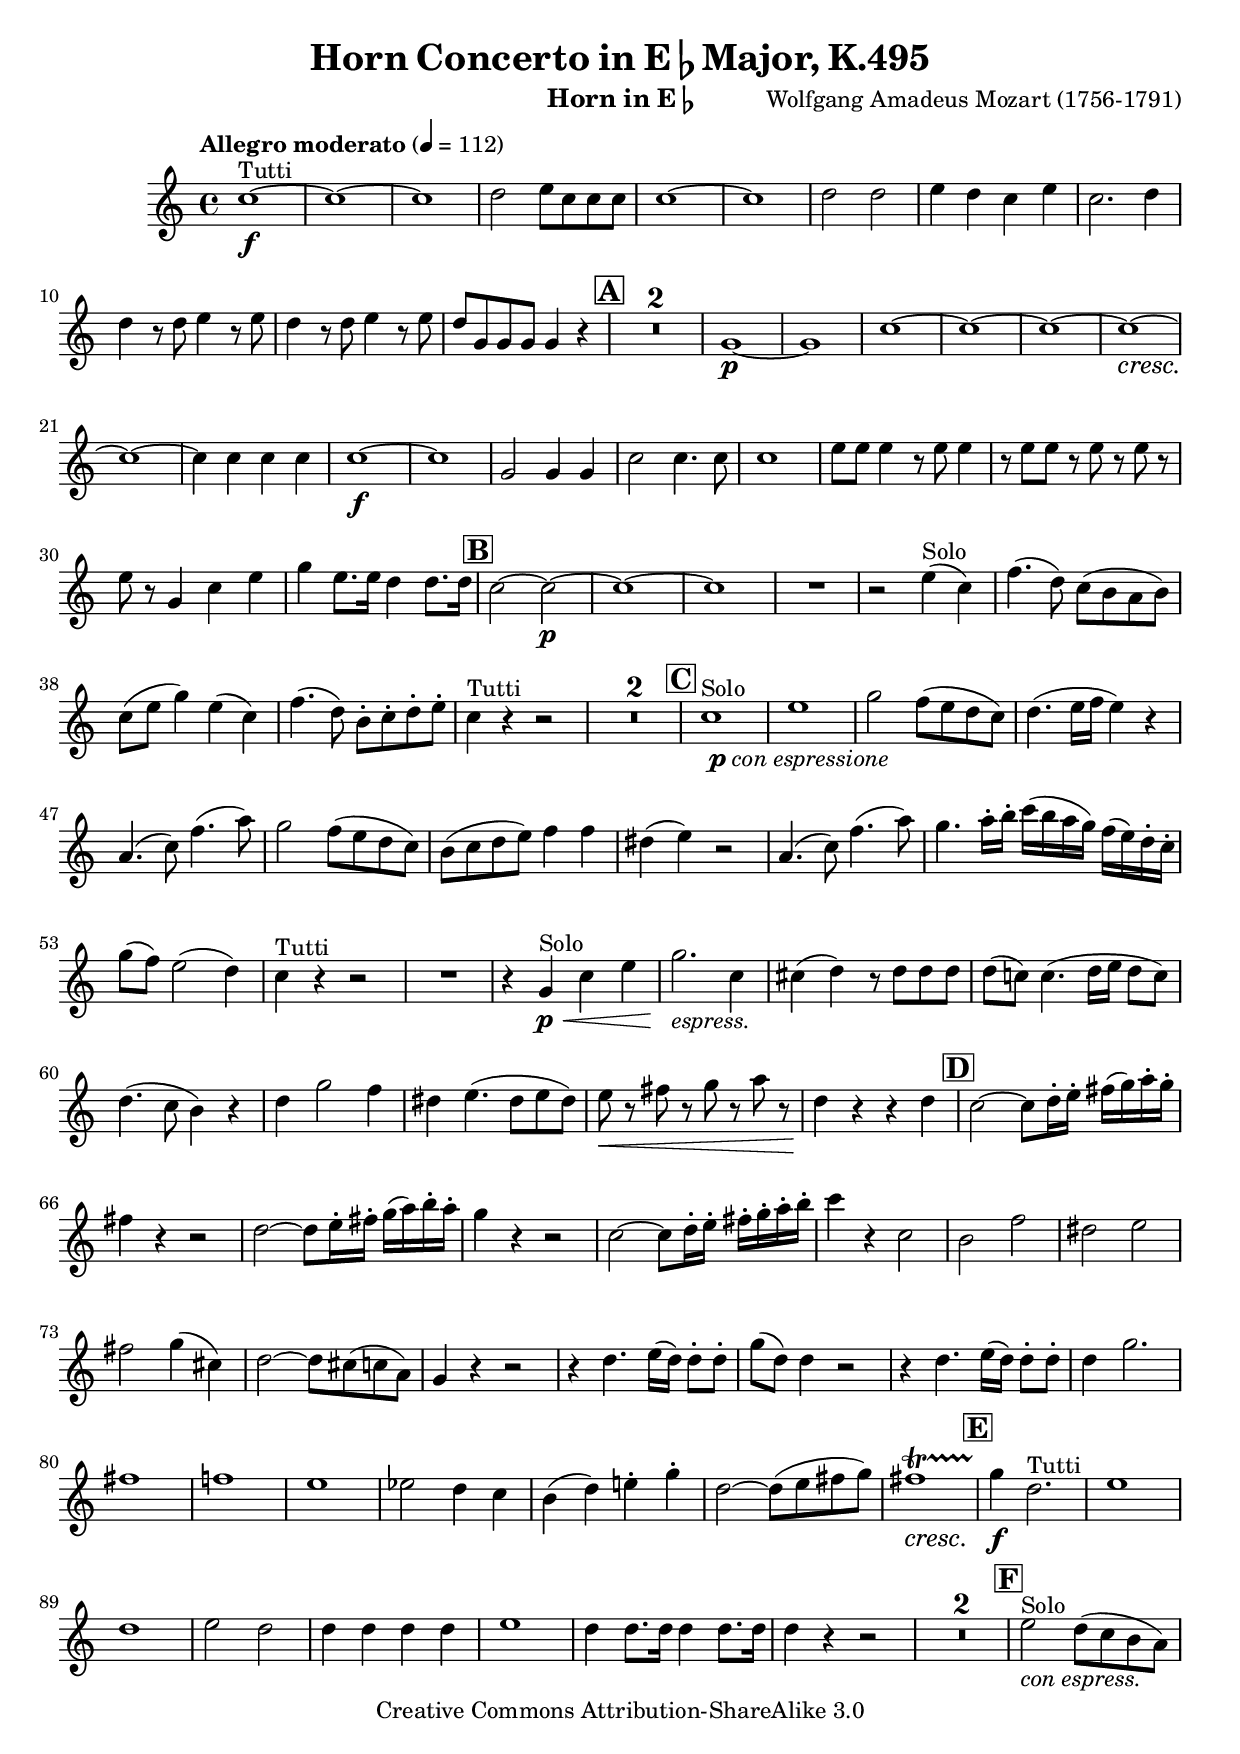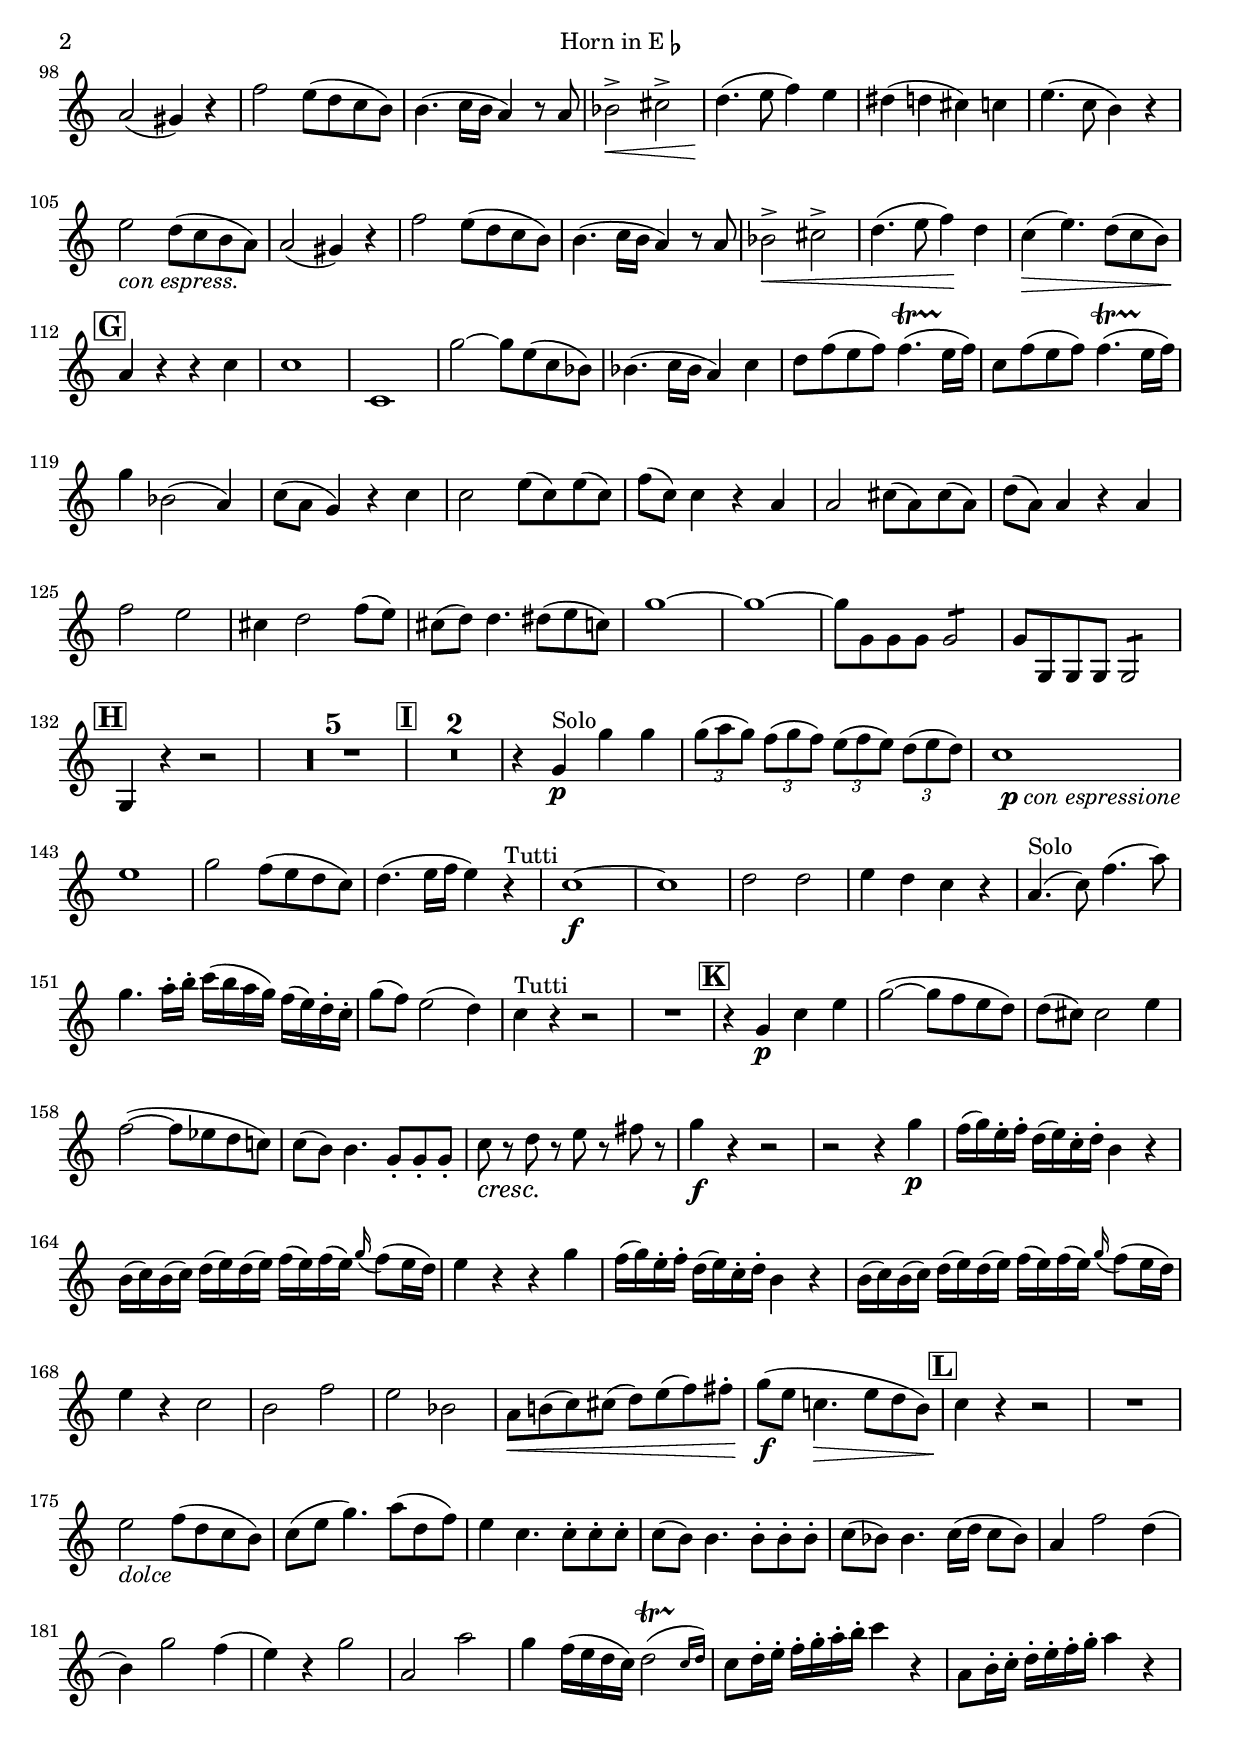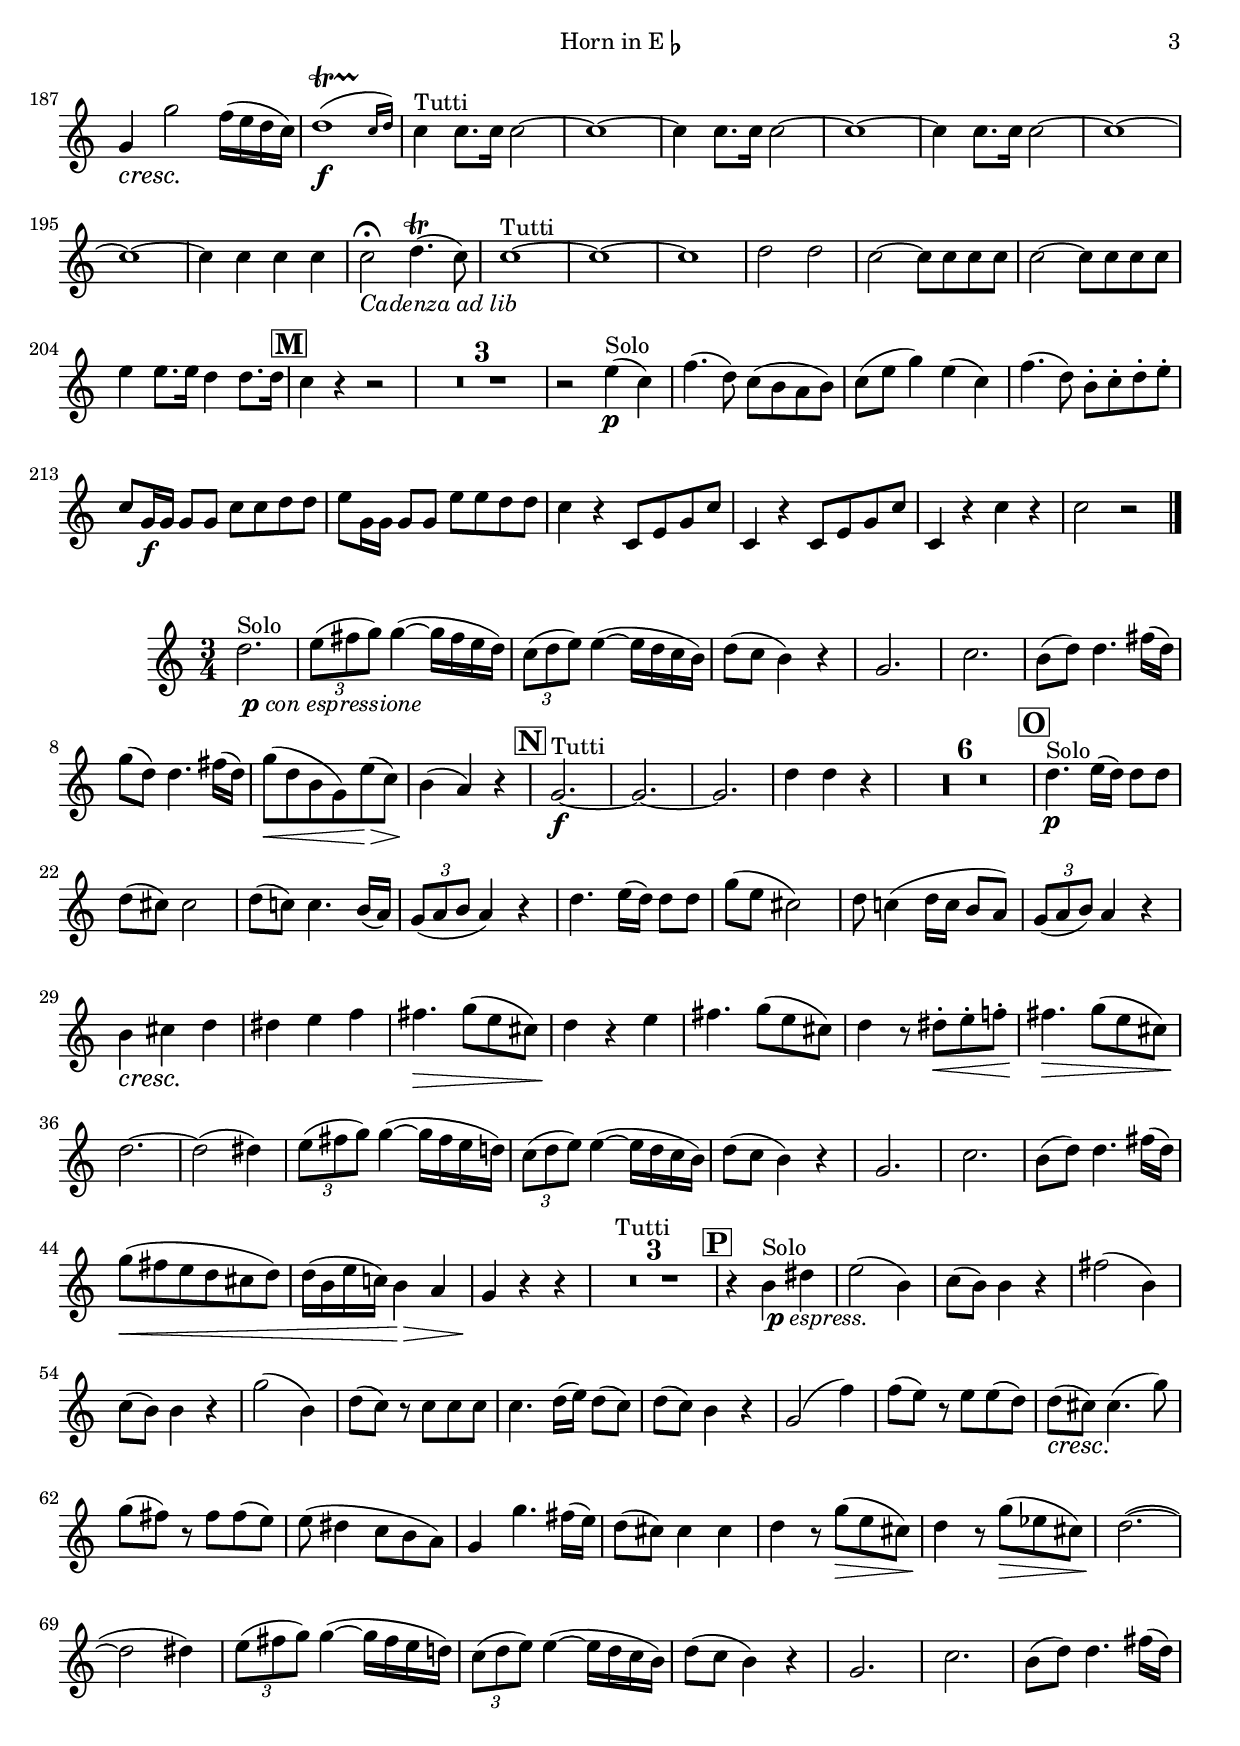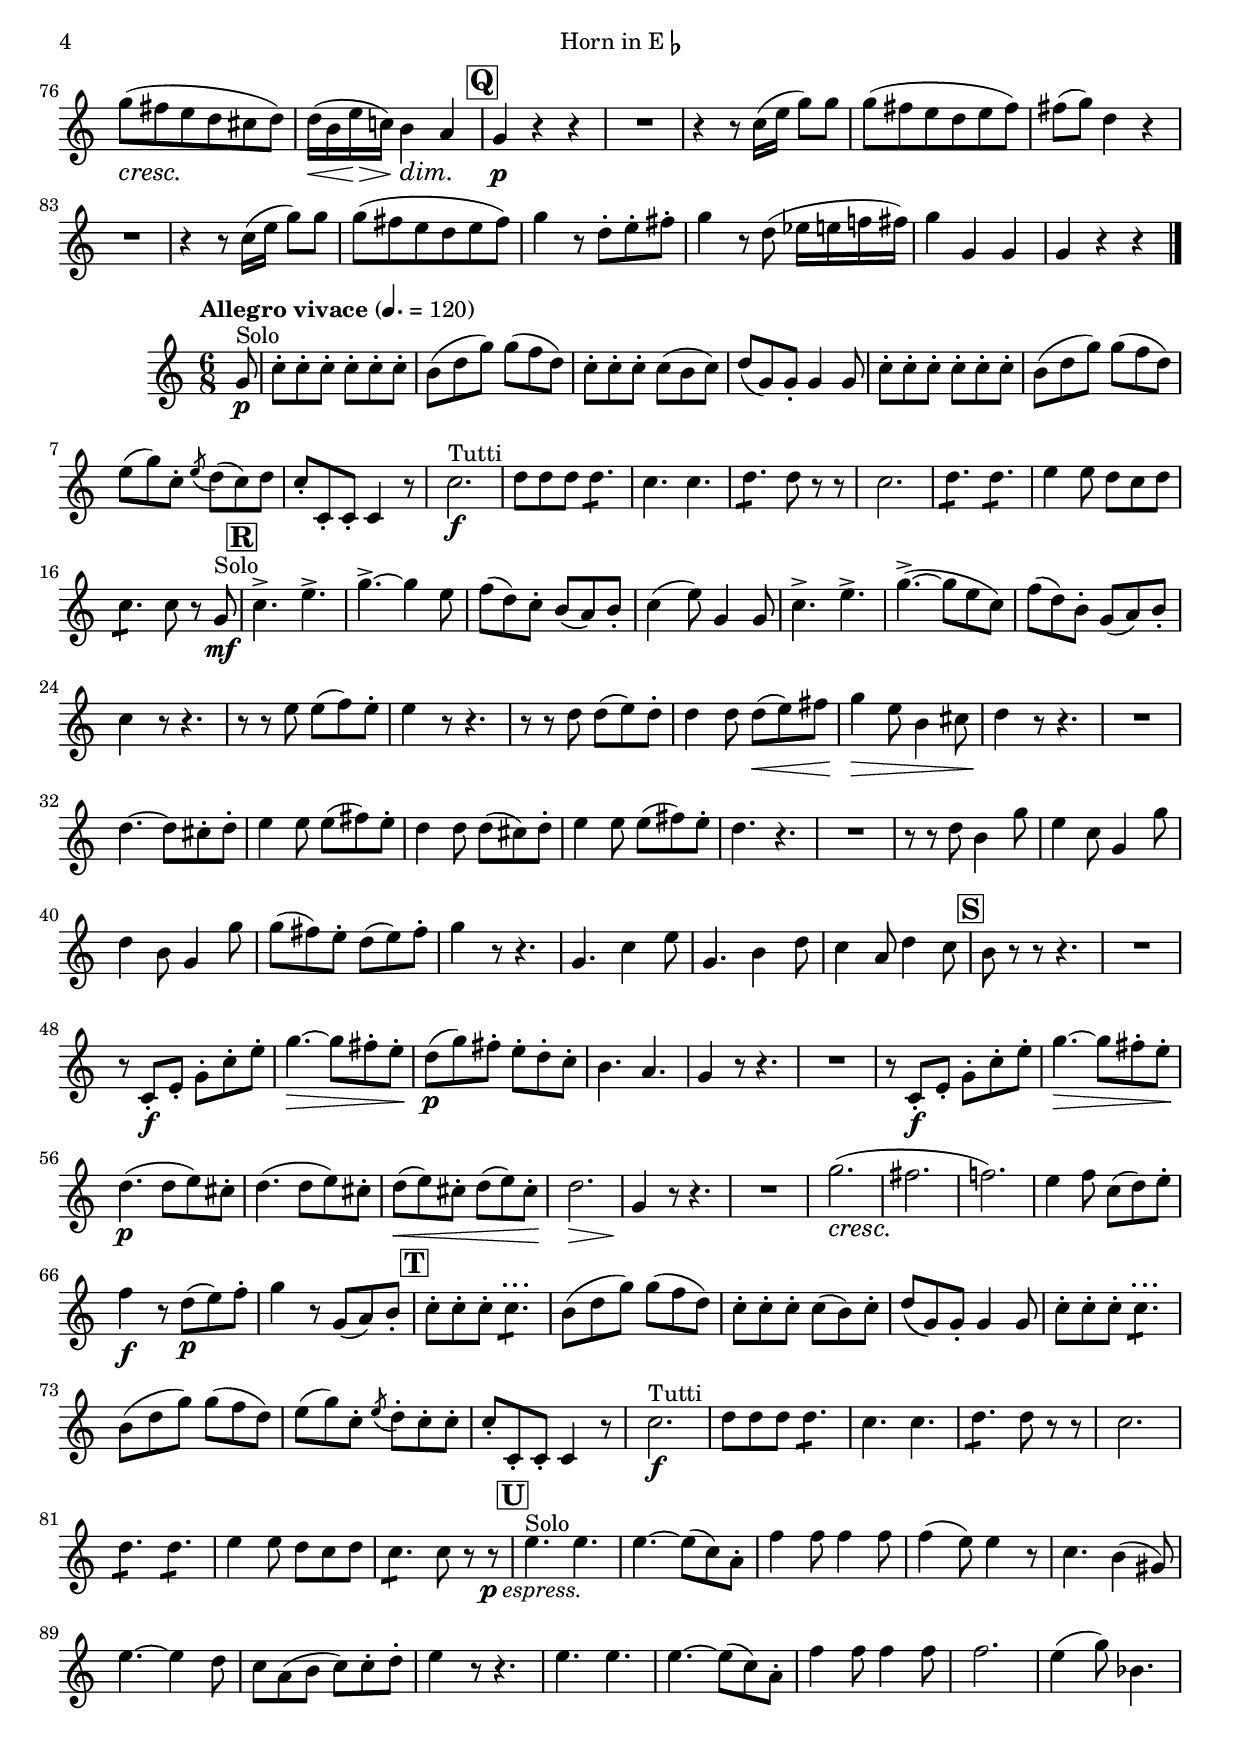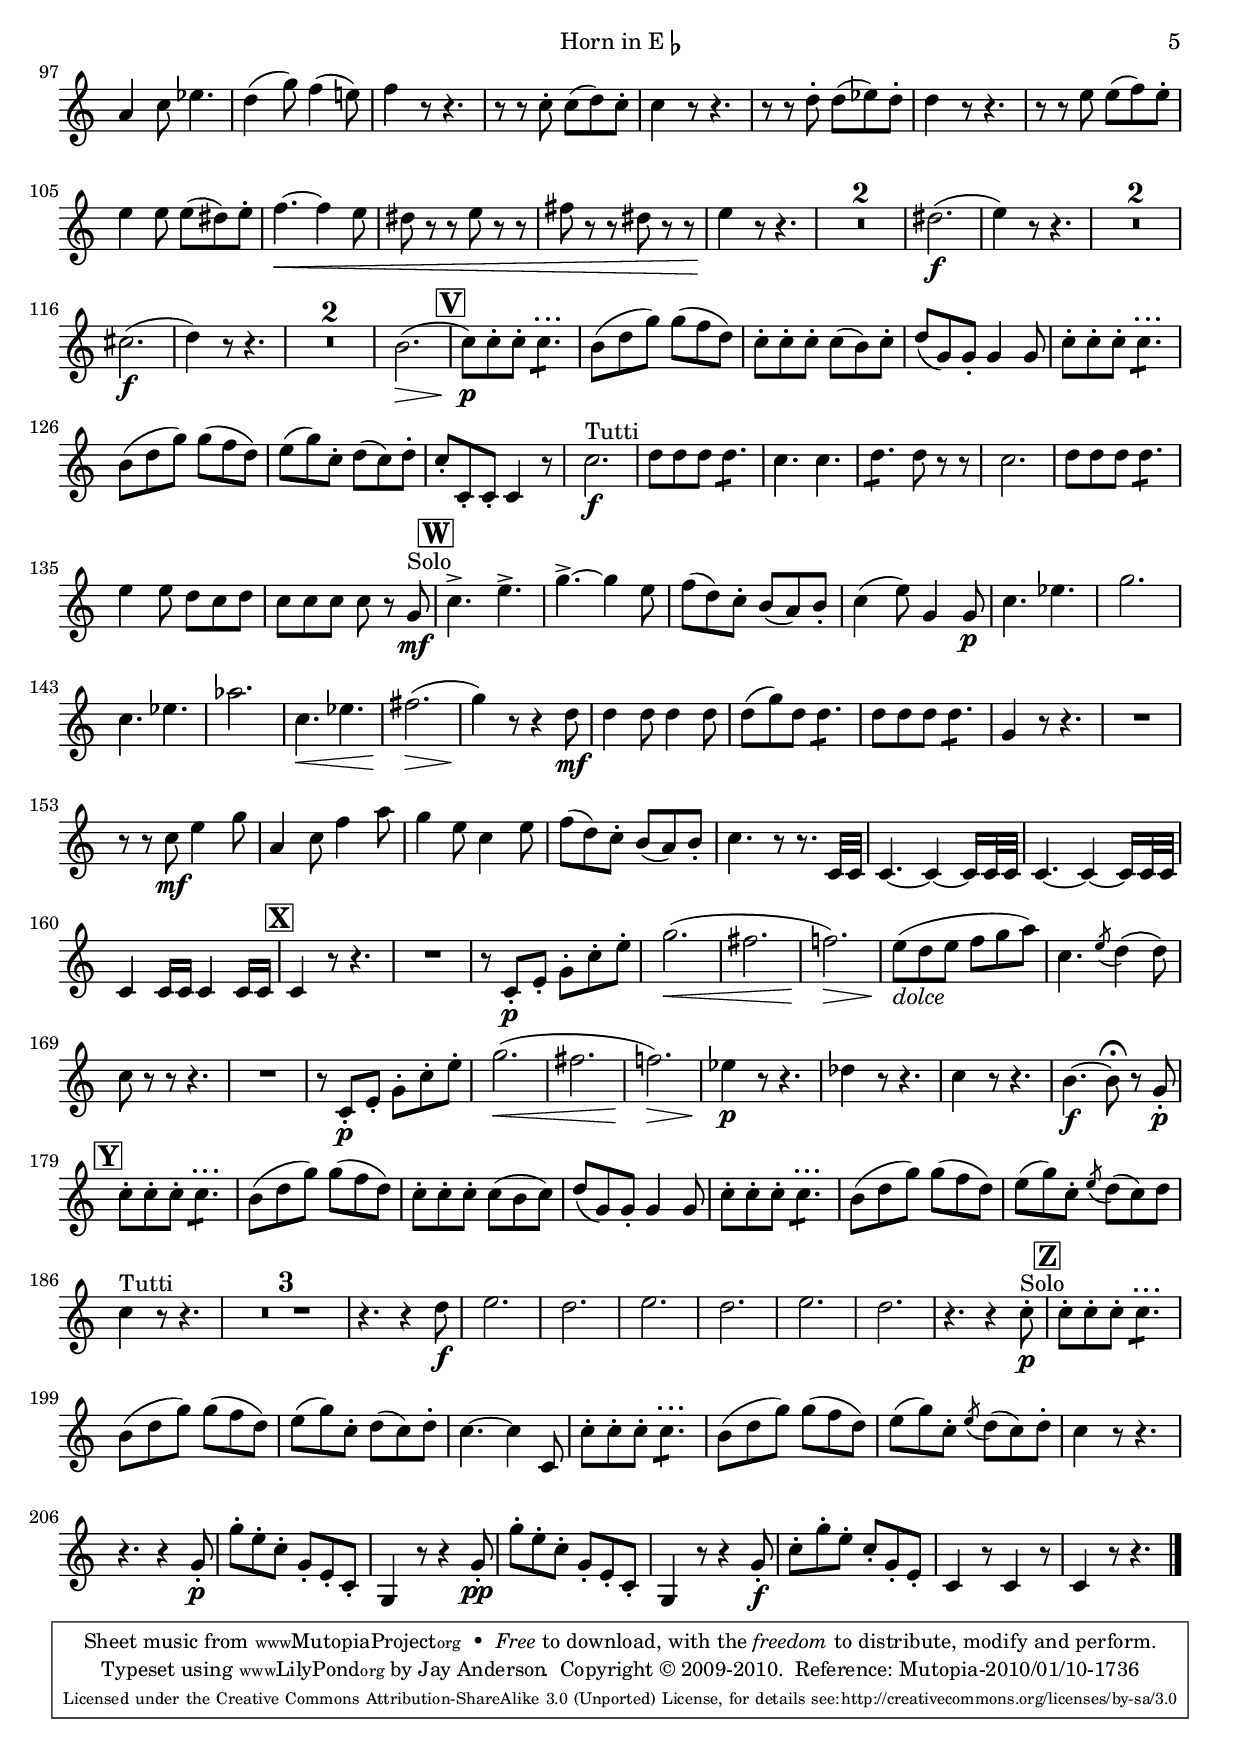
\version "2.13.32"

\include "defs.ily"
\version "2.13.32"

hornMvtI = \relative c''
{
  \transposition ees
  c1~\f^\tutti |
  c~ |
  c |
  d2 e8 c c c |
  c1~ |
  c |
  d2 d |
  e4 d c e |
  c2. d4 |
  \repeat unfold 2 {d4 r8 d e4 r8 e |}
  d8 g, g g g4 r |

  %A
  R1*2 |
  g1~\p |
  g |
  c1~ |
  c1~ |
  c1~ |
  c1~\justCresc |
  c1~ |
  c4 c c c |
  c1~\f |
  c |
  g2 g4 g |
  c2 c4. c8 |
  c1 |
  e8 e e4 r8 e e4 |
  r8 e e r e r e r |
  e r g,4 c e |
  g e8. e16 d4 d8. d16 |

  %B
  c2~ c~\p |
  c1~ |
  c |
  R1 |
  r2 e4(^\solo c) |
  f4.( d8) c( b a b) |
  c( e g4) e( c) |
  f4.( d8) b8-. c-. d-. e-. |
  c4^\tutti r r2 |
  R1*2 |

  %C
  \once \override Staff.DynamicText #'self-alignment-X = #LEFT
  c1\pConEspressione^\solo |
  e |
  g2 f8( e d c) |
  d4.( e16 f e4) r |
  a,4.( c8) f4.( a8) |
  g2 f8( e d c) |
  b( c d e) f4 f |
  dis( e) r2 |
  a,4.( c8) f4.( a8) |
  g4. a16-. b-. c( b a g) f( e) d-. c-. |
  g'8( f) e2( d4) |
  c^\tutti r r2 |
  R1 |
  r4 g\p\<^\solo c e |
  g2.\!_\espress c,4 |
  cis( d) r8 d d d |
  d( c) c4.( d16 e d8 c) |
  d4.( c8 b4) r |
  d g2 f4 |
  dis e4.( dis8 e dis) |
  e8\< r fis r g r a r |
  d,4\! r r d |

  %D
  c2~ c8 d16-. e-. fis( g) a-. g-. |
  fis4 r r2 |
  d2~ d8 e16-. fis-. g( a) b-. a-. |
  g4 r r2 |
  c,2~ c8 d16-. e-. fis-. g-. a-. b-. |
  c4 r c,2 |
  b f' |
  dis e |
  fis g4( cis,) |
  d2~ d8 cis( c a) |
  g4 r r2 |
  r4 d'4. e16( d) d8-. d-. |
  g( d) d4 r2 |
  r4 d4. e16( d) d8-. d-. |
  d4 g2. |
  fis1 |
  f |
  e |
  ees2 d4 c |
  b( d) e-. g-. |
  d2~ d8( e fis g) |
  fis1\justCresc\startTrillSpan

  %E
  g4\stopTrillSpan\f d2.^\tutti |
  e1 |
  d |
  e2 d |
  d4 d d d |
  e1 |
  \repeat unfold 2 {d4 d8. d16} |
  d4 r r2 |
  R1*2 |

  %F
  \once \override Staff.DynamicText #'self-alignment-X = #LEFT
  e2_\conEspress^\solo d8( c b a) |
  a2( gis4) r |
  f'2 e8( d c b) |
  b4.( c16 b a4) r8 a |
  bes2->\< cis-> |
  d4.(\! e8 f4) e |
  dis( d cis) c |
  e4.( c8 b4) r |
  e2_\conEspress d8( c b a) |
  a2( gis4) r |
  f'2 e8( d c b) |
  b4.( c16 b a4) r8 a |
  bes2->\< cis-> |
  d4.( e8 f4)\! d |
  c(\> e4.) d8( c b) |

  %G
  a4\! r r c |
  c1 |
  c, |
  g''2~ g8 e( c bes) |
  bes4.( c16 bes a4) c |
  d8 f( e f) f4.(\startTrillSpan e16\stopTrillSpan f) |
  c8 f( e f) f4.(\startTrillSpan e16\stopTrillSpan f) |
  g4 bes,2( a4) |
  c8( a g4) r c |
  c2 e8( c) e( c) |
  f( c) c4 r a |
  a2 cis8( a) cis( a) |
  d( a) a4 r a |
  f'2 e |
  cis4 d2 f8( e) |
  cis( d) d4. dis8( e c) |
  g'1~ |
  g~ |
  g8 g, g g \repeat tremolo 4 g8 |
  g8 g, g g \repeat tremolo 4 g8 |

  %H
  g4 r r2 |
  R1*5 |

  %I
  R1*2 |
  r4 g'\p^\solo g' g |
  \times 2/3 {g8( a g)} \times 2/3 {f( g f)}
    \times 2/3 {e( f e)} \times 2/3 {d( e d)} |
  \once \override Staff.DynamicText #'self-alignment-X = #LEFT
  c1\pConEspressione |
  e |
  g2 f8( e d c) |
  d4.( e16 f e4) r^\tutti |
  c1~\f |
  c |
  d2 d |
  e4 d c r |
  a4.(^\solo c8) f4.( a8) |
  g4. a16-. b-. c( b a g) f( e) d-. c-. |
  g'8( f) e2( d4) |
  c4^\tutti r r2 |
  R1 |

  %K
  r4 g\p c e |
  g2~( g8 f e d) |
  d( cis) cis2 e4 |
  f2~( f8 ees d c) |
  c( b) b4. g8-. g-. g-. |
  c\justCresc r d r e r fis r |
  g4\f r r2 |
  r2 r4 g\p |
  f16( g) e-. f-. d( e) c-. d-. b4 r |
  b16( c) b( c) d( e) d( e) f( e) f( e) \appoggiatura g16 f8( e16 d) |
  e4 r r g |
  f16( g) e-. f-. d( e) c-. d-. b4 r |
  b16( c) b( c) d( e) d( e) f( e) f( e) \appoggiatura g16 f8( e16 d) |
  e4 r c2 |
  b f' |
  e bes |
  a8\< b( c) cis( d) e( f) fis-. |
  g(\f e c4.\> e8 d b) |

  %L
  c4\! r r2 |
  R1 |
  e2_\dolce f8( d c b) |
  c( e g4.) a8( d, f) |
  e4 c4. c8-. c-. c-. |
  c8( b) b4. b8-. b-. b-. |
  c8( bes) bes4. c16( d c8 bes) |
  a4 f'2 d4( |
  b) g'2 f4( |
  e) r g2 |
  a, a' |
  #(define afterGraceFraction (cons 15 16))
  g4 f16( e d c) \afterGrace d2(\startTrillSpan {c16[\stopTrillSpan d])} |
  c8 d16-. e-. f-. g-. a-. b-. c4 r |
  a,8 b16-. c-. d-. e-. f-. g-. a4 r |
  g,4\justCresc g'2 f16( e d c) |
  \afterGrace d1(\f\startTrillSpan {c16[\stopTrillSpan d])} |
  c4^\tutti c8. c16 c2~ |
  c1~ |
  c4 c8. c16 c2~ |
  c1~ |
  c4 c8. c16 c2~ |
  c1~ |
  c~ |
  c4 c c c |
  c2\fermata_\cadenza d4.(\trill c8) |
  c1~^\tutti |
  c~ |
  c |
  d2 d |
  \repeat unfold 2 {c2~ c8 c c c |}
  e4 e8. e16 d4 d8. d16 |

  %M
  c4 r r2 |
  R1*3 |
  r2 e4(\p^\solo c) |
  f4.( d8) c( b a b) |
  c( e g4) e( c) |
  f4.( d8) b-. c-. d-. e-. |
  c8 g16\f g g8 g c c d d |
  e8 g,16 g g8 g e' e d d |
  c4 r c,8 e g c |
  c,4 r c8 e g c |
  c,4 r c' r |
  c2 r |
}

hornMvtII = \relative c''
{
  \transposition ees
  \once \override Staff.DynamicText #'self-alignment-X = #LEFT
  d2.\pConEspressione^\solo |
  \times 2/3 {e8( fis g)} g4~( g16 fis e d) |
  \times 2/3 {c8( d e)} e4~( e16 d c b) |
  d8( c b4) r |
  g2. |
  c |
  b8( d) d4. fis16( d) |
  g8( d) d4. fis16( d) |
  g8(\< d b g) e'(\> c) |
  b4(\! a) r |

  %N
  g2.~\f^\tutti |
  g~ |
  g |
  d'4 d r |
  R2.*6 |

  %O
  d4.\p^\solo e16( d) d8 d |
  d( cis) cis2 |
  d8( c) c4. b16( a) |
  \times 2/3 {g8( a b} a4) r |
  d4. e16( d) d8 d |
  g8( e cis2) |
  d8 c4( d16 c b8 a) |
  \times 2/3 {g8( a b)} a4 r |
  b4\justCresc cis d |
  dis e f |
  fis4.\> g8( e cis) |
  d4\! r e |
  fis4. g8( e cis) |
  d4 r8 dis-.\< e-. f-. |
  fis4.\> g8( e cis) |
  d2.~\! |
  d2( dis4) |
  \times 2/3 {e8( fis g)} g4~( g16 fis e d) |
  \times 2/3 {c8( d e)} e4~( e16 d c b) |
  d8( c b4) r |
  g2. |
  c |
  b8( d) d4. fis16( d) |
  g8(\< fis e d cis d) |
  d16( b e c) b4\> a |
  g\! r r |
  s1*0^\tutti R2.*3 |

  %P
  r4
    \once \override Staff.DynamicText #'self-alignment-X = #LEFT
    b\pEspress^\solo dis |
  e2( b4) |
  c8( b) b4 r |
  fis'2( b,4) |
  c8( b) b4 r |
  g'2( b,4) |
  d8( c) r c c c |
  c4. d16( e) d8( c) |
  d( c) b4 r |
  g2( f'4) |
  f8( e) r e e( d) |
  d(\justCresc cis) cis4.( g'8) |
  g8( fis)\! r fis fis( e) |
  e( dis4 c8 b a) |
  g4 g'4. fis16( e) |
  d8( cis) cis4 cis |
  d4 r8 g(\> e cis) |
  d4\! r8 g(\> ees cis) |
  d2.~(\! |
  d2 dis4) |
  \times 2/3 {e8( fis g)} g4~( g16 fis e d) |
  \times 2/3 {c8( d e)} e4~( e16 d c b) |
  d8( c b4) r |
  g2. |
  c |
  b8( d) d4. fis16( d) |
  g8(\justCresc fis e d cis d) |
  d16(\< b e\> c) b4\justDim a |

  %Q
  g\p r r |
  R2. |
  r4 r8 c16( e g8) g |
  g( fis e d e fis) |
  fis( g) d4 r |
  R2. |
  r4 r8 c16( e g8) g |
  g( fis e d e fis) |
  g4 r8 d-. e-. fis-. |
  g4 r8 d( ees16 e f fis) |
  g4 g, g |
  g r r |
}

hornMvtIII = \relative c''
{
  \transposition ees
  g8\p^\solo |
  c-. c-. c-. c-. c-. c-. |
  b( d g) g( f d) |
  c-. c-. c-. c( b c) |
  d( g,) g-. g4 g8 |
  c-. c-. c-. c-. c-. c-. |
  b( d g) g( f d) |
  e( g) c,-. \acciaccatura e8 d( c) d |
  c-. c,-. c-. c4 r8 |
  c'2.\f^\tutti |
  d8 d d \repeat tremolo 3 d8 |
  c4. c |
  \repeat tremolo 3 d8 d8 r r |
  c2. |
  \repeat tremolo 3 d8 \repeat tremolo 3 d8 |
  e4 e8 d c d |
  \repeat tremolo 3 c8 c8 r g\mf^\solo |

  %R
  c4.-> e-> |
  g~-> g4 e8 |
  f( d) c-. b( a) b-. |
  c4( e8) g,4 g8 |
  c4.-> e-> |
  g~->( g8 e c) |
  f( d) b-. g( a) b-. |
  c4 r8 r4. |
  r8 r e e( f) e-. |
  e4 r8 r4. |
  r8 r d d( e) d-. |
  d4 d8 d(\< e) fis |
  g4\> e8 b4 cis8 |
  d4\! r8 r4. |
  R2. |
  d4.~ d8 cis-. d-. |
  e4 e8 e( fis) e-. |
  d4 d8 d( cis) d-. |
  e4 e8 e( fis) e-. |
  d4. r |
  R2. |
  r8 r d b4 g'8 |
  e4 c8 g4 g'8 |
  d4 b8 g4 g'8 |
  g( fis) e-. d( e) fis-. |
  g4 r8 r4. |
  g,4. c4 e8 |
  g,4. b4 d8 |
  c4 a8 d4 c8 |

  %S
  b8 r r r4. |
  R2. |
  r8 c,-.\f e-. g-. c-. e-. |
  g4.~\> g8 fis-. e-. |
  d(\p g) fis-. e-. d-. c-. |
  b4. a |
  g4 r8 r4. |
  R2. |
  r8 c,-.\f e-. g-. c-. e-. |
  g4.~\> g8 fis-. e-. |
  d4.(\p d8 e) cis-. |
  d4.( d8 e) cis-. |
  d(\< e) cis-. d(e) cis-. |
  d2.\> |
  g,4\! r8 r4. |
  R2. |
  g'2.(\justCresc |
  fis |
  f) |
  e4 f8 c( d) e-. |
  f4\f r8 d(\p e) f-. |
  g4 r8 g,( a) b-. |

  %T
  c8-. c-. c-. \repeat tremolo 3 c8^\staccatoThree |
  b( d g) g( f d) |
  c-. c-. c-. c( b) c-. |
  d( g,) g-. g4 g8 |
  c8-. c-. c-. \repeat tremolo 3 c8^\staccatoThree |
  b( d g) g( f d) |
  e( g) c,-. \acciaccatura e8 d-. c-. c-. |
  c-. c,-. c-. c4 r8 |
  c'2.\f^\tutti |
  d8 d d \repeat tremolo 3 d8 |
  c4. c |
  \repeat tremolo 3 d8 d r r |
  c2. |
  \repeat tremolo 3 d8 \repeat tremolo 3 d8 |
  e4 e8 d c d |
  \repeat tremolo 3 c8 c r r |

  %U
  e4.\pEspress^\solo e |
  e~ e8( c) a-. |
  f'4 f8 f4 f8 |
  f4( e8) e4 r8 |
  c4. b4( gis8) |
  e'4.~ e4 d8 |
  c a( b c) c-. d-. |
  e4 r8 r4. |
  e4. e |
  e~ e8( c) a-. |
  f'4 f8 f4 f8 |
  f2. |
  e4( g8) bes,4. |
  a4 c8 ees4. |
  d4( g8) f4( e8) |
  f4 r8 r4. |
  r8 r c-. c( d) c-. |
  c4 r8 r4. |
  r8 r d-. d( ees) d-. |
  d4 r8 r4. |
  r8 r e e( f) e-. |
  e4 e8 e( dis) e-. |
  f4.~\< f4 e8 |
  dis8 r r e r r |
  fis r r dis r r |
  e4\! r8 r4. |
  R2.*2 |
  dis2.(\f |
  e4) r8 r4. |
  R2.*2 |
  cis2.(\f |
  d4) r8 r4. |
  R2.*2 |
  b2.(\> |

  %V
  c8)\p c-. c-. \repeat tremolo 3 c^\staccatoThree |
  b8( d g) g( f d) |
  c-. c-. c-. c( b) c-. |
  d( g,) g-. g4 g8 |
  c8-. c-. c-. \repeat tremolo 3 c^\staccatoThree |
  b8( d g) g( f d) |
  e( g) c,-. d( c) d-. |
  c-. c,-. c-. c4 r8 |
  c'2.\f^\tutti |
  d8 d d \repeat tremolo 3 d8 |
  c4. c |
  \repeat tremolo 3 d8 d r r |
  c2. |
  d8 d d \repeat tremolo 3 d8 |
  e4 e8 d c d |
  c c c c r g\mf^\solo |

  %W
  c4.-> e-> |
  g~-> g4 e8 |
  f( d) c-. b( a) b-. |
  c4( e8) g,4 g8\p |
  c4. ees |
  g2. |
  c,4. ees |
  aes2. |
  c,4.\< ees |
  fis2.(\> |
  g4)\! r8 r4 d8\mf |
  d4 d8 d4 d8 |
  d( g) d \repeat tremolo 3 d8 |
  d d d \repeat tremolo 3 d8 |
  g,4 r8 r4. |
  R2. |
  r8 r c\mf e4 g8 |
  a,4 c8 f4 a8 |
  g4 e8 c4 e8 |
  f( d) c-. b( a) b-. |
  c4. r8 r8. c,32 c |
  \repeat unfold 2 {c4.~ c4~ c16 c32 c |}
  \repeat unfold 2 {c4 c16 c} |

  %X
  c4 r8 r4. |
  R2. |
  r8 c-.\p e-. g-. c-. e-. |
  g2.(\< |
  fis |
  f)\> |
  e8(\!_\dolce d e f g a) |
  c,4. \acciaccatura e8 d4( d8) |
  c8 r r r4. |
  R2. |
  r8 c,-.\p e-. g-. c-. e-. |
  g2.(\< |
  fis |
  f)\> |
  ees4\p r8 r4. |
  des4 r8 r4. |
  c4 r8 r4. |
  b4.~\f b8\fermata r8 g-.\p |

  %Y
  c8-. c-. c-. \repeat tremolo 3 c8^\staccatoThree |
  b( d g) g( f d) |
  c-. c-. c-. c( b c) |
  d( g,) g-. g4 g8 |
  c8-. c-. c-. \repeat tremolo 3 c8^\staccatoThree |
  b( d g) g( f d) |
  e( g) c,-. \acciaccatura e8 d( c) d |
  c4^\tutti r8 r4. |
  R2.*3 |
  r4. r4 d8\f |
  \repeat unfold 3 {e2. | d |}
  r4. r4 c8-.\p^\solo |

  %Z
  c8-. c-. c-. \repeat tremolo 3 c8^\staccatoThree |
  b( d g) g( f d) |
  e( g) c,-. d( c) d-. |
  c4.~ c4 c,8 |
  c'8-. c-. c-. \repeat tremolo 3 c8^\staccatoThree |
  b( d g) g( f d) |
  e( g) c,-. \acciaccatura e8 d( c) d-. |
  c4 r8 r4. |
  r4. r4 g8-.\p |
  g'-. e-. c-. g-. e-. c-. |
  g4 r8 r4 g'8-.\pp |
  g'-. e-. c-. g-. e-. c-. |
  g4 r8 r4 g'8-.\f |
  c-. g'-. e-. c-. g-. e-. |
  c4 r8 c4 r8 |
  c4 r8 r4. |
}


instrument = \markup {Horn in E\flat}

mvtI = \hornMvtI
mvtII = \hornMvtII
mvtIII = \hornMvtIII

\version "2.13.32"

\book
{
  \include "header.ily"
  \score
  {
    \new Staff { << \mvtI \outlineMvtI >> }
  }
  \score
  {
    \new Staff { << \mvtII \outlineMvtII >> }
  }
  \score
  {
    \new Staff { << \mvtIII \outlineMvtIII >> }
  }
}


